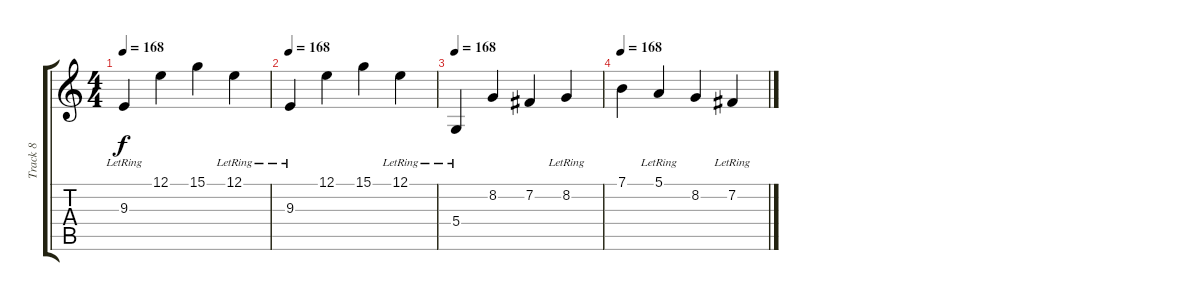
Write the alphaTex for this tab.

\track ("Track 8" "Track 8") {instrument harpsichord}
\staff {score tabs}
\tuning (E4 B3 G3 D3 A2 E2) {hide}
\ts (4 4)
\tempo 168
\clef g2
\ks c
9.3{lr}.4{dy f} 12.1.4 15.1.4 12.1{lr}.4 |
\tempo 168
9.3{lr}.4 12.1.4 15.1.4 12.1{lr}.4 |
\tempo 168
5.4{lr}.4 8.2.4 7.2.4 8.2{lr}.4 |
\tempo 168
7.1.4 5.1{lr}.4 8.2.4 7.2{lr}.4
